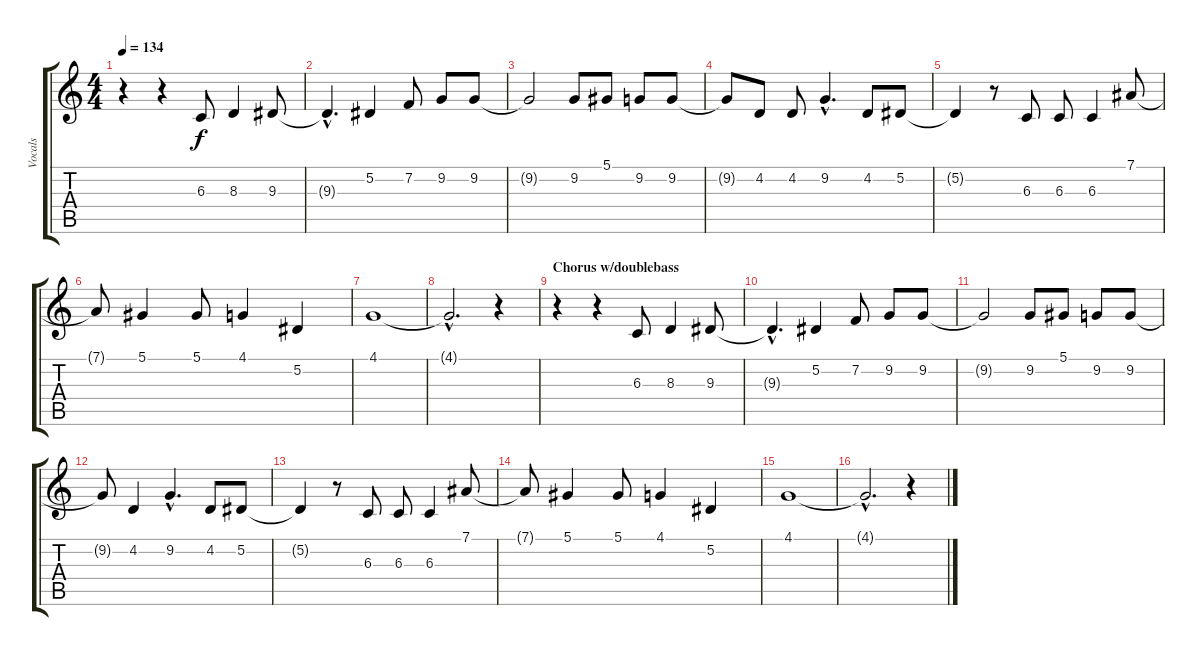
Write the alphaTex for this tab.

\track ("Vocals" "Vocals") {instrument viola}
\staff {score tabs}
\tuning (Eb4 Bb3 Gb3 Db3 Ab2 Eb2) {hide}
\ts (4 4)
\section ("" "")
\tempo 134
\clef g2
\ks c
r.4{dy f} r.4 6.3.8 8.3.4 9.3.8 |
9.3{hac t}.4{d} 5.2.4 7.2.8 9.2.8 9.2.8 |
9.2{t}.2 9.2.8 5.1.8 9.2.8 9.2.8 |
9.2{t}.8 4.2.8 4.2.8 9.2{hac}.4{d} 4.2.8 5.2.8 |
5.2{t}.4 r.8 6.3.8 6.3.8 6.3.4 7.1.8 |
7.1{t}.8 5.1.4 5.1.8 4.1.4 5.2.4 |
4.1.1 |
4.1{hac t}.2{d} r.4 |
\section ("" "Chorus w/doublebass")
r.4 r.4 6.3.8 8.3.4 9.3.8 |
9.3{hac t}.4{d} 5.2.4 7.2.8 9.2.8 9.2.8 |
9.2{t}.2 9.2.8 5.1.8 9.2.8 9.2.8 |
9.2{t}.8 4.2.4 9.2{hac}.4{d} 4.2.8 5.2.8 |
5.2{t}.4 r.8 6.3.8 6.3.8 6.3.4 7.1.8 |
7.1{t}.8 5.1.4 5.1.8 4.1.4 5.2.4 |
4.1.1 |
4.1{hac t}.2{d} r.4
